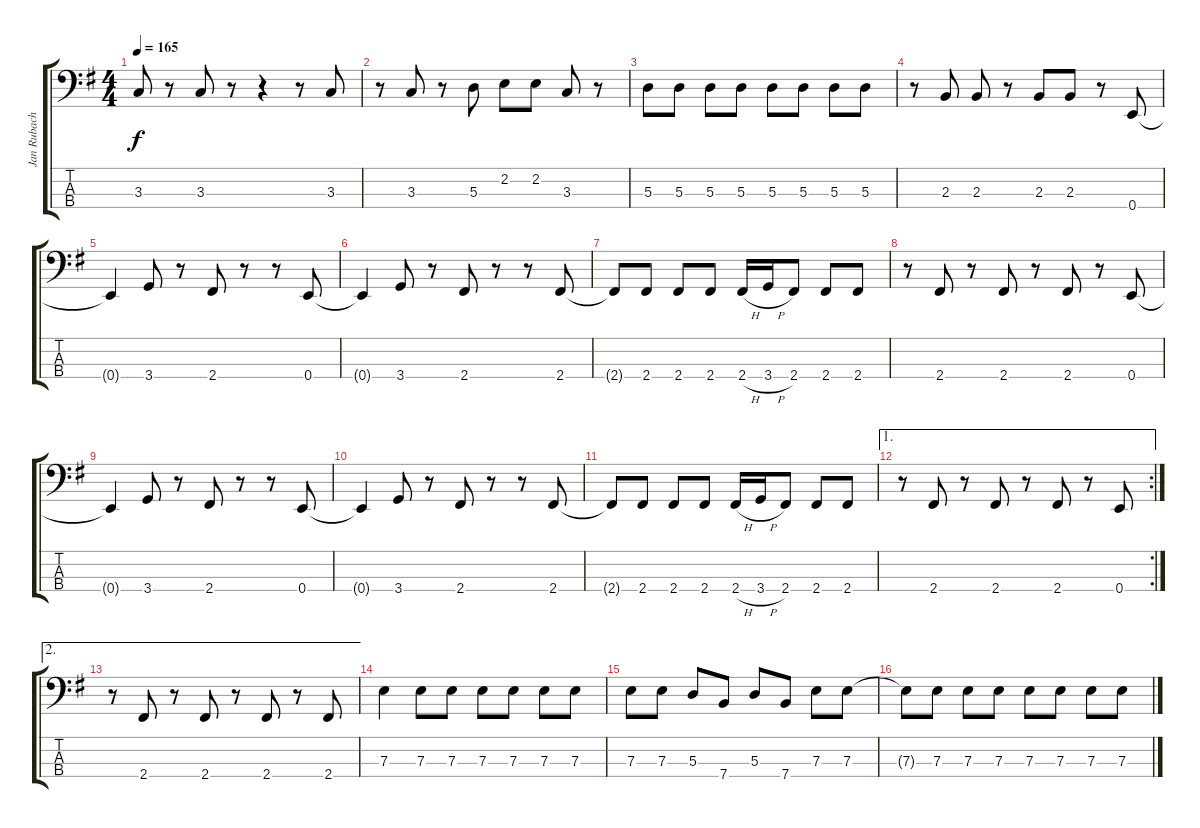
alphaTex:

\track ("Jan Rubach" "Jan Rubach") {instrument electricbassfinger}
\staff {score tabs}
\tuning (G2 D2 A1 E1) {hide}
\ts (4 4)
\tempo 165
\clef f4
\ks g
3.3.8{dy f} r.8 3.3.8 r.8 r.4 r.8 3.3.8 |
r.8 3.3.8 r.8 5.3.8 2.2.8 2.2.8 3.3.8 r.8 |
5.3.8 5.3.8 5.3.8 5.3.8 5.3.8 5.3.8 5.3.8 5.3.8 |
r.8 2.3.8 2.3.8 r.8 2.3.8 2.3.8 r.8 0.4.8 |
0.4{t}.4 3.4.8 r.8 2.4.8 r.8 r.8 0.4.8 |
0.4{t}.4 3.4.8 r.8 2.4.8 r.8 r.8 2.4.8 |
2.4{t}.8 2.4.8 2.4.8 2.4.8 2.4{h}.16 3.4{h}.16 2.4.8 2.4.8 2.4.8 |
r.8 2.4.8 r.8 2.4.8 r.8 2.4.8 r.8 0.4.8 |
0.4{t}.4 3.4.8 r.8 2.4.8 r.8 r.8 0.4.8 |
0.4{t}.4 3.4.8 r.8 2.4.8 r.8 r.8 2.4.8 |
2.4{t}.8 2.4.8 2.4.8 2.4.8 2.4{h}.16 3.4{h}.16 2.4.8 2.4.8 2.4.8 |
\ae 1
\rc 2
r.8 2.4.8 r.8 2.4.8 r.8 2.4.8 r.8 0.4.8 |
\ae 2
r.8 2.4.8 r.8 2.4.8 r.8 2.4.8 r.8 2.4.8 |
7.3.4 7.3.8 7.3.8 7.3.8 7.3.8 7.3.8 7.3.8 |
7.3.8 7.3.8 5.3.8 7.4.8 5.3.8 7.4.8 7.3.8 7.3.8 |
7.3{t}.8 7.3.8 7.3.8 7.3.8 7.3.8 7.3.8 7.3.8 7.3.8
